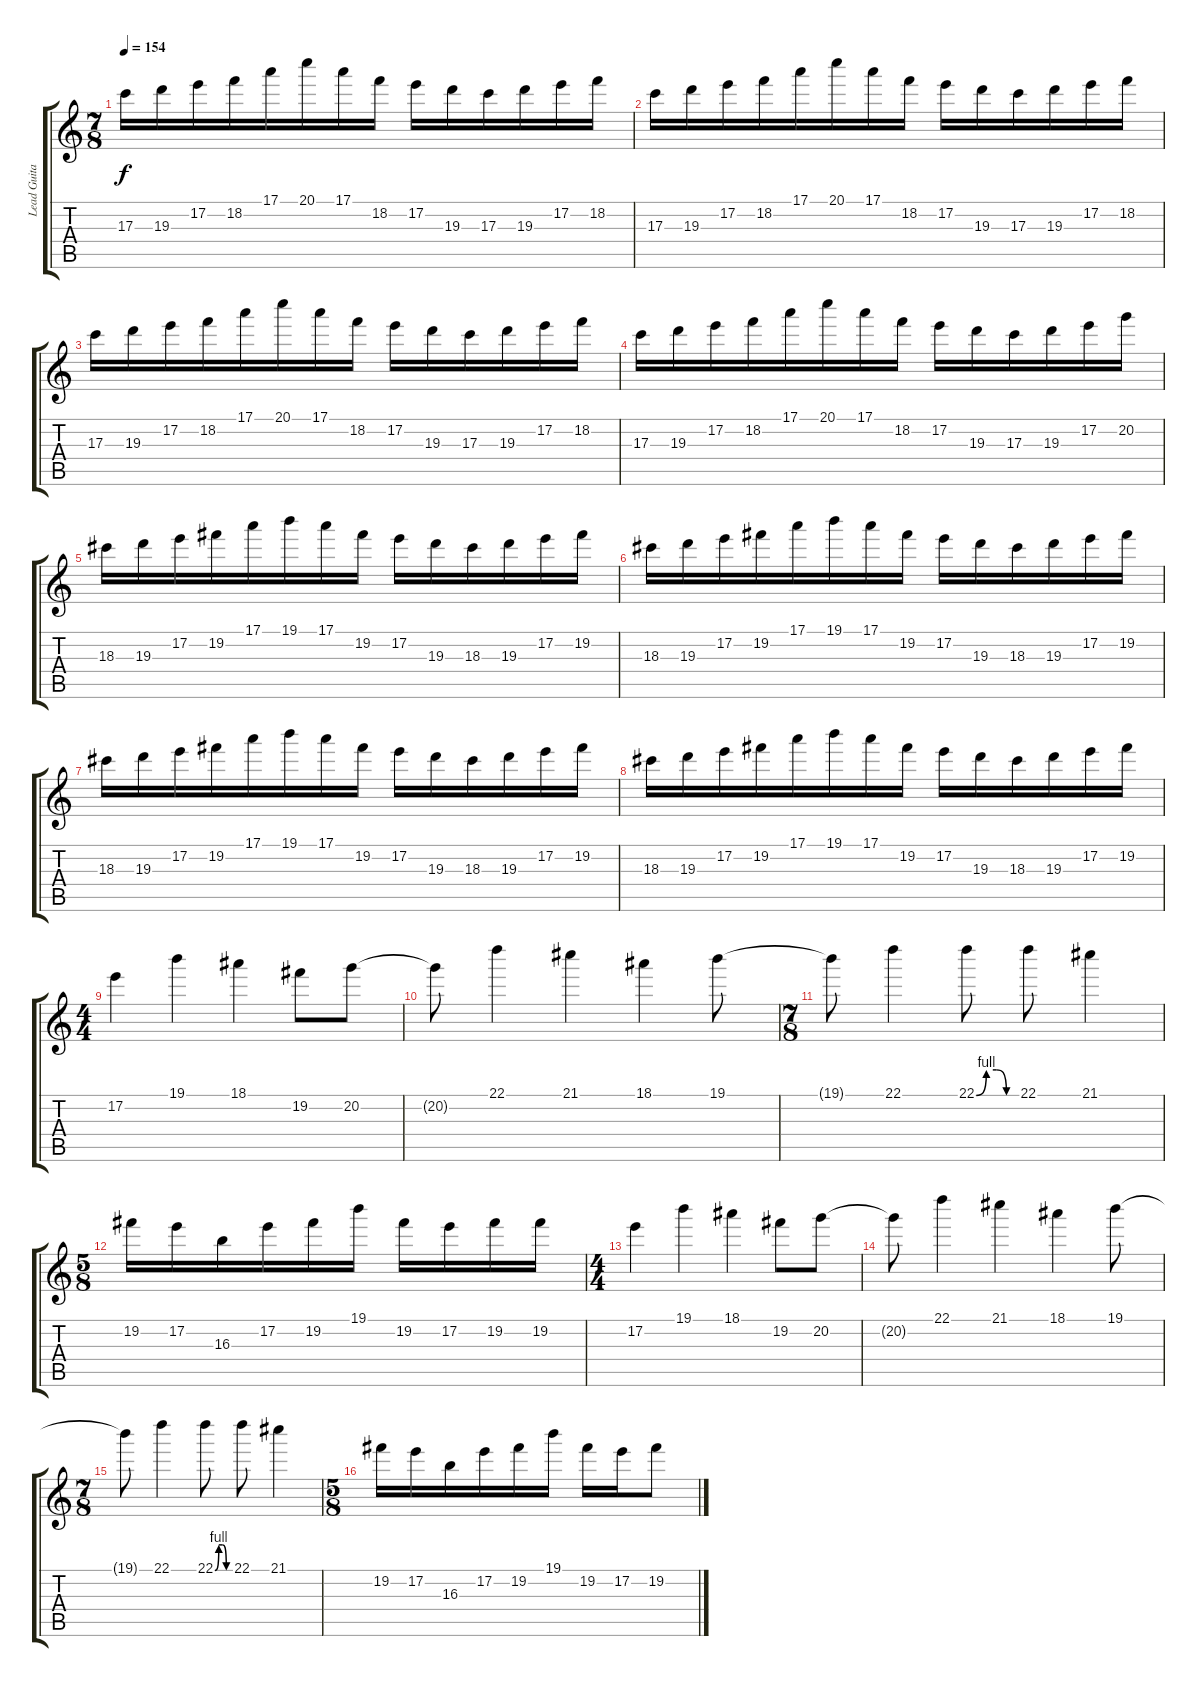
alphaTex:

\track ("Lead Guitar" "Lead Guita") {instrument distortionguitar}
\staff {score tabs}
\tuning (E4 B3 G3 D3 A2 E2) {hide}
\ts (7 8)
\tempo 154
\clef g2
\ks c
17.3.16{dy f} 19.3.16 17.2.16 18.2.16 17.1.16 20.1.16 17.1.16 18.2.16 17.2.16 19.3.16 17.3.16 19.3.16 17.2.16 18.2.16 |
17.3.16 19.3.16 17.2.16 18.2.16 17.1.16 20.1.16 17.1.16 18.2.16 17.2.16 19.3.16 17.3.16 19.3.16 17.2.16 18.2.16 |
17.3.16 19.3.16 17.2.16 18.2.16 17.1.16 20.1.16 17.1.16 18.2.16 17.2.16 19.3.16 17.3.16 19.3.16 17.2.16 18.2.16 |
17.3.16 19.3.16 17.2.16 18.2.16 17.1.16 20.1.16 17.1.16 18.2.16 17.2.16 19.3.16 17.3.16 19.3.16 17.2.16 20.2.16 |
18.3.16 19.3.16 17.2.16 19.2.16 17.1.16 19.1.16 17.1.16 19.2.16 17.2.16 19.3.16 18.3.16 19.3.16 17.2.16 19.2.16 |
18.3.16 19.3.16 17.2.16 19.2.16 17.1.16 19.1.16 17.1.16 19.2.16 17.2.16 19.3.16 18.3.16 19.3.16 17.2.16 19.2.16 |
18.3.16 19.3.16 17.2.16 19.2.16 17.1.16 19.1.16 17.1.16 19.2.16 17.2.16 19.3.16 18.3.16 19.3.16 17.2.16 19.2.16 |
18.3.16 19.3.16 17.2.16 19.2.16 17.1.16 19.1.16 17.1.16 19.2.16 17.2.16 19.3.16 18.3.16 19.3.16 17.2.16 19.2.16 |
\ts (4 4)
17.2.4 19.1.4 18.1.4 19.2.8 20.2.8 |
20.2{t}.8 22.1.4 21.1.4 18.1.4 19.1.8 |
\ts (7 8)
19.1{t}.8 22.1.4 22.1{be (custom 0 0 15 4 30 4 45 0 60 0)}.8 22.1.8 21.1.4 |
\ts (5 8)
19.2.16 17.2.16 16.3.16 17.2.16 19.2.16 19.1.16 19.2.16 17.2.16 19.2.16 19.2.16 |
\ts (4 4)
17.2.4 19.1.4 18.1.4 19.2.8 20.2.8 |
20.2{t}.8 22.1.4 21.1.4 18.1.4 19.1.8 |
\ts (7 8)
19.1{t}.8 22.1.4 22.1{be (custom 0 0 15 4 30 4 45 0 60 0)}.8 22.1.8 21.1.4 |
\ts (5 8)
19.2.16 17.2.16 16.3.16 17.2.16 19.2.16 19.1.16 19.2.16 17.2.16 19.2.8
